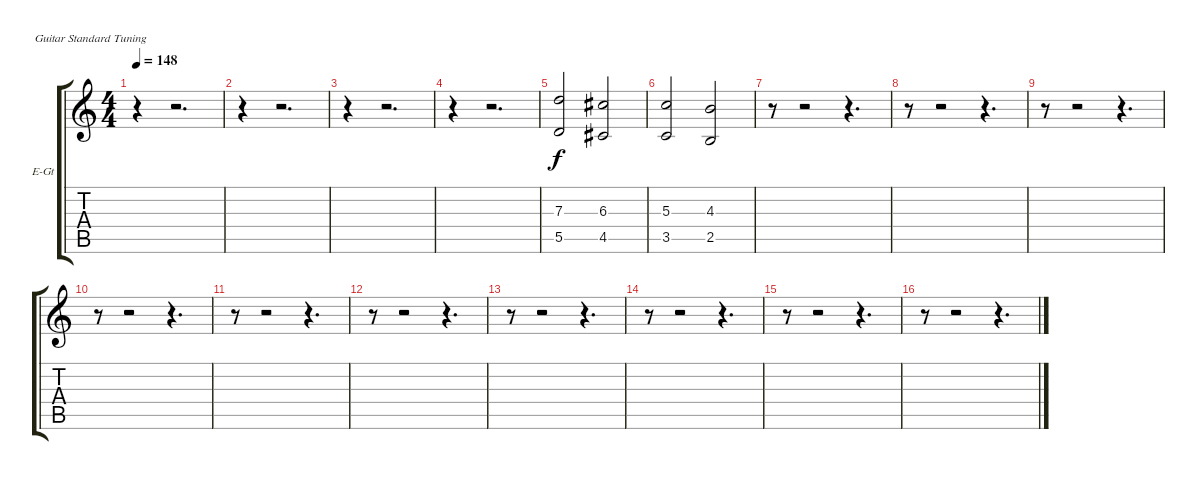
\defaultSystemsLayout 4
\bracketExtendMode groupsimilarinstruments
\firstSystemTrackNameOrientation horizontal
\otherSystemsTrackNameOrientation horizontal
\track ("Electric Guitar Lead" "E-Gt") {instrument electricguitarclean}
\staff {score tabs}
\tuning (E4 B3 G3 D3 A2 E2)
\ts (4 4)
\tempo 148
\clef g2
\scale
0.333333
\ks c
r.4{dy f} r.2{d} |
\scale
0.333333 r.4 r.2{d} |
\scale
0.333333 r.4 r.2{d} |
\scale
0.333333 r.4 r.2{d} |
\scale
0.333333 (7.3 5.5).2 (6.3 4.5).2 |
\scale
0.333333 (5.3 3.5).2 (4.3 2.5).2 |
\scale
0.333333 r.8 r.2 r.4{d} |
\scale
0.333333 r.8 r.2 r.4{d} |
\scale
0.333333 r.8 r.2 r.4{d} |
\scale
0.333333 r.8 r.2 r.4{d} |
\scale
0.333333 r.8 r.2 r.4{d} |
\scale
0.333333 r.8 r.2 r.4{d} |
\scale
0.333333 r.8 r.2 r.4{d} |
\scale
0.333333 r.8 r.2 r.4{d} |
\scale
0.333333 r.8 r.2 r.4{d} |
\scale
0.333333 r.8 r.2 r.4{d}
